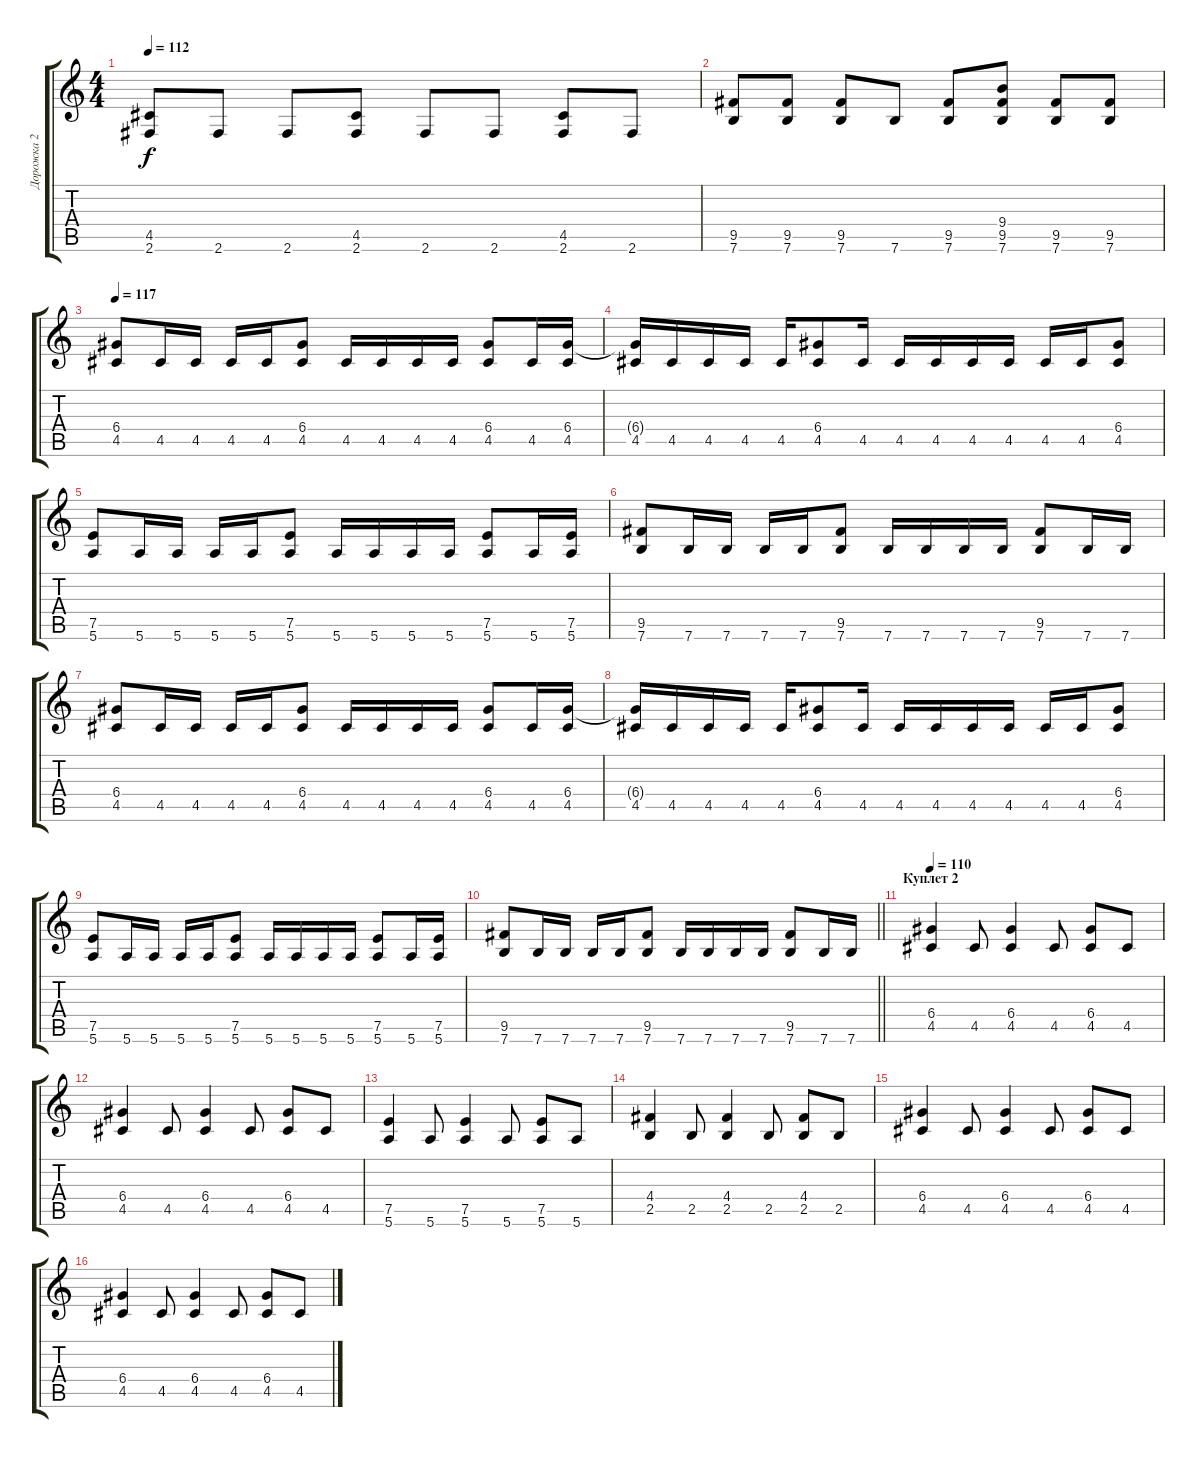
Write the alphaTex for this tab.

\track ("Дорожка 2" "Дорожка 2") {instrument distortionguitar}
\staff {score tabs}
\tuning (E4 B3 G3 D3 A2 E2) {hide}
\ts (4 4)
\tempo 112
\clef g2
\ks c
(4.5 2.6).8{dy f} 2.6.8 2.6.8 (4.5 2.6).8 2.6.8 2.6.8 (4.5 2.6).8 2.6.8 |
(9.5 7.6).8 (9.5 7.6).8 (9.5 7.6).8 7.6.8 (9.5 7.6).8 (9.4 9.5 7.6).8 (9.5 7.6).8 (9.5 7.6).8 |
\tempo 117
(6.4 4.5).8 4.5.16 4.5.16 4.5.16 4.5.16 (6.4 4.5).8 4.5.16 4.5.16 4.5.16 4.5.16 (6.4 4.5).8 4.5.16 (6.4 4.5).16 |
(6.4{t} 4.5).16 4.5.16 4.5.16 4.5.16 4.5.16 (6.4 4.5).8 4.5.16 4.5.16 4.5.16 4.5.16 4.5.16 4.5.16 4.5.16 (6.4 4.5).8 |
(7.5 5.6).8 5.6.16 5.6.16 5.6.16 5.6.16 (7.5 5.6).8 5.6.16 5.6.16 5.6.16 5.6.16 (7.5 5.6).8 5.6.16 (7.5 5.6).16 |
(9.5 7.6).8 7.6.16 7.6.16 7.6.16 7.6.16 (9.5 7.6).8 7.6.16 7.6.16 7.6.16 7.6.16 (9.5 7.6).8 7.6.16 7.6.16 |
(6.4 4.5).8 4.5.16 4.5.16 4.5.16 4.5.16 (6.4 4.5).8 4.5.16 4.5.16 4.5.16 4.5.16 (6.4 4.5).8 4.5.16 (6.4 4.5).16 |
(6.4{t} 4.5).16 4.5.16 4.5.16 4.5.16 4.5.16 (6.4 4.5).8 4.5.16 4.5.16 4.5.16 4.5.16 4.5.16 4.5.16 4.5.16 (6.4 4.5).8 |
(7.5 5.6).8 5.6.16 5.6.16 5.6.16 5.6.16 (7.5 5.6).8 5.6.16 5.6.16 5.6.16 5.6.16 (7.5 5.6).8 5.6.16 (7.5 5.6).16 |
\barLineRight lightlight
(9.5 7.6).8 7.6.16 7.6.16 7.6.16 7.6.16 (9.5 7.6).8 7.6.16 7.6.16 7.6.16 7.6.16 (9.5 7.6).8 7.6.16 7.6.16 |
\section ("" "Куплет 2")
\tempo 105
\tempo 110
(6.4 4.5).4 4.5.8 (6.4 4.5).4 4.5.8 (6.4 4.5).8 4.5.8 |
(6.4 4.5).4 4.5.8 (6.4 4.5).4 4.5.8 (6.4 4.5).8 4.5.8 |
(7.5 5.6).4 5.6.8 (7.5 5.6).4 5.6.8 (7.5 5.6).8 5.6.8 |
(4.4 2.5).4 2.5.8 (4.4 2.5).4 2.5.8 (4.4 2.5).8 2.5.8 |
(6.4 4.5).4 4.5.8 (6.4 4.5).4 4.5.8 (6.4 4.5).8 4.5.8 |
(6.4 4.5).4 4.5.8 (6.4 4.5).4 4.5.8 (6.4 4.5).8 4.5.8
